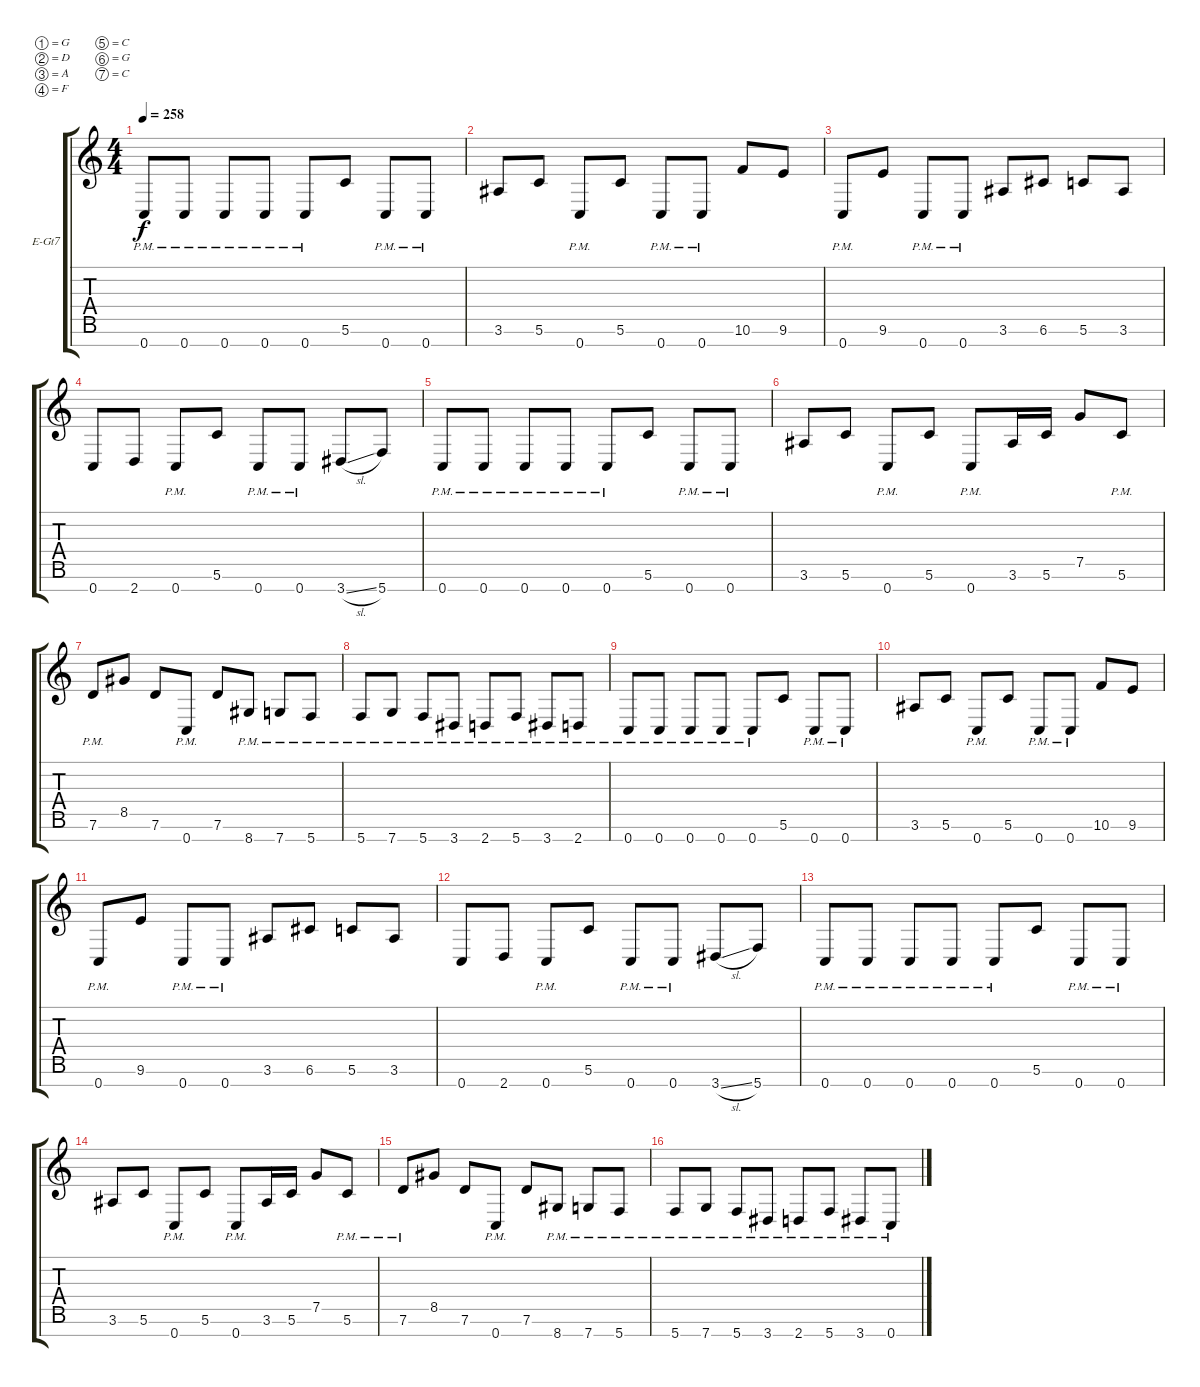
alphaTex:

\defaultSystemsLayout 4
\bracketExtendMode groupsimilarinstruments
\firstSystemTrackNameOrientation horizontal
\otherSystemsTrackNameOrientation horizontal
\track ("Electric Guitar" "E-Gt7") {instrument distortionguitar}
\staff {score tabs}
\tuning (G4 D4 A3 F3 C3 G2 C2)
\ts (4 4)
\tempo 258
\clef g2
\ks c
0.7{pm}.8{dy f} 0.7{pm}.8 0.7{pm}.8 0.7{pm}.8 0.7{pm}.8 5.6.8 0.7{pm}.8 0.7{pm}.8 |
3.6.8 5.6.8 0.7{pm}.8 5.6.8 0.7{pm}.8 0.7{pm}.8 10.6.8 9.6.8 |
0.7{pm}.8 9.6.8 0.7{pm}.8 0.7{pm}.8 3.6.8 6.6.8 5.6.8 3.6.8 |
0.7.8 2.7.8 0.7{pm}.8 5.6.8 0.7{pm}.8 0.7{pm}.8 3.7{sl}.8 5.7.8 |
0.7{pm}.8 0.7{pm}.8 0.7{pm}.8 0.7{pm}.8 0.7{pm}.8 5.6.8 0.7{pm}.8 0.7{pm}.8 |
3.6.8 5.6.8 0.7{pm}.8 5.6.8 0.7{pm}.8 3.6.16 5.6.16 7.5.8 5.6{pm}.8 |
7.6{pm}.8 8.5.8 7.6.8 0.7{pm}.8 7.6.8 8.7{pm}.8 7.7{pm}.8 5.7{pm}.8 |
5.7{pm}.8 7.7{pm}.8 5.7{pm}.8 3.7{pm}.8 2.7{pm}.8 5.7{pm}.8 3.7{pm}.8 2.7{pm}.8 |
0.7{pm}.8 0.7{pm}.8 0.7{pm}.8 0.7{pm}.8 0.7{pm}.8 5.6.8 0.7{pm}.8 0.7{pm}.8 |
3.6.8 5.6.8 0.7{pm}.8 5.6.8 0.7{pm}.8 0.7{pm}.8 10.6.8 9.6.8 |
0.7{pm}.8 9.6.8 0.7{pm}.8 0.7{pm}.8 3.6.8 6.6.8 5.6.8 3.6.8 |
0.7.8 2.7.8 0.7{pm}.8 5.6.8 0.7{pm}.8 0.7{pm}.8 3.7{sl}.8 5.7.8 |
0.7{pm}.8 0.7{pm}.8 0.7{pm}.8 0.7{pm}.8 0.7{pm}.8 5.6.8 0.7{pm}.8 0.7{pm}.8 |
3.6.8 5.6.8 0.7{pm}.8 5.6.8 0.7{pm}.8 3.6.16 5.6.16 7.5.8 5.6{pm}.8 |
7.6{pm}.8 8.5.8 7.6.8 0.7{pm}.8 7.6.8 8.7{pm}.8 7.7{pm}.8 5.7{pm}.8 |
5.7{pm}.8 7.7{pm}.8 5.7{pm}.8 3.7{pm}.8 2.7{pm}.8 5.7{pm}.8 3.7{pm}.8 0.7{pm}.8
